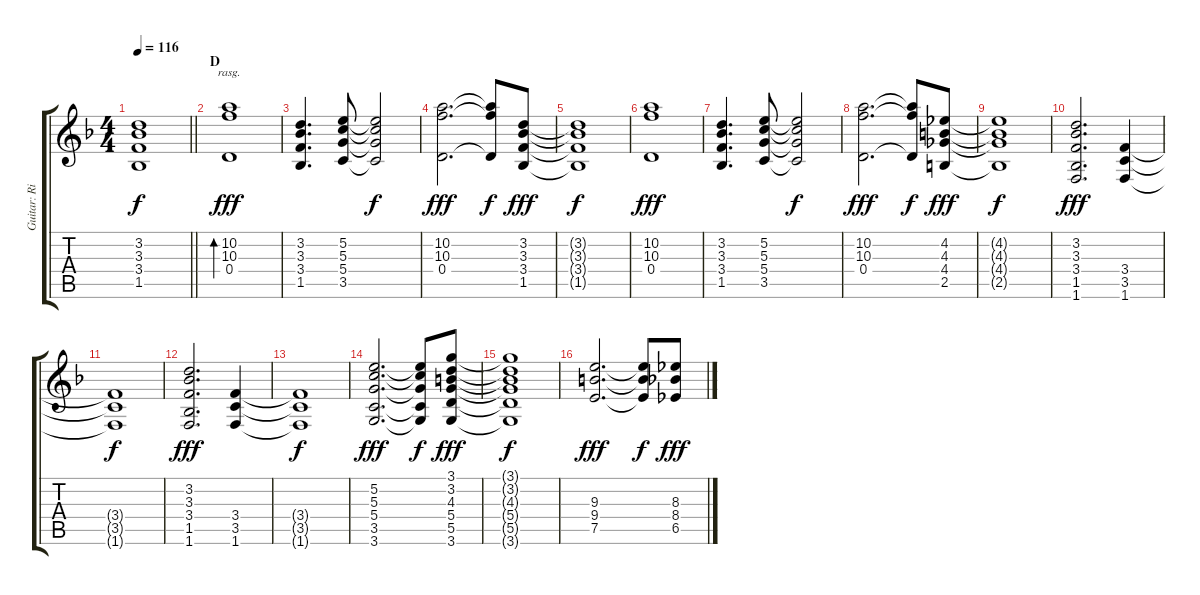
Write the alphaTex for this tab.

\track ("Guitar: Rik" "Guitar: Ri") {instrument electricguitarclean}
\staff {score tabs}
\tuning (E4 B3 G3 D3 A2 E2) {hide}
\ts (4 4)
\tempo 116
\clef g2
\barLineRight lightlight
\ks f
(3.2{t} 3.3{t} 3.4{t} 1.5{t}).1{dy f} |
\section ("" "D")
(10.2 10.3 0.4).1{bd 120 rasg ii dy fff instrument electricguitarclean} |
(3.2 3.3 3.4 1.5).4{d} (5.2 5.3 5.4 3.5).8 (5.2{t} 5.3{t} 5.4{t} 3.5{t}).2{dy f} |
(10.2 10.3 0.4).2{d dy fff} (10.2{t} 10.3{t} 0.4{t}).8{dy f} (3.2 3.3 3.4 1.5).8{dy fff} |
(3.2{t} 3.3{t} 3.4{t} 1.5{t}).1{dy f} |
(10.2 10.3 0.4).1{dy fff} |
(3.2 3.3 3.4 1.5).4{d} (5.2 5.3 5.4 3.5).8 (5.2{t} 5.3{t} 5.4{t} 3.5{t}).2{dy f} |
(10.2 10.3 0.4).2{d dy fff} (10.2{t} 10.3{t} 0.4{t}).8{dy f} (4.2 4.3 4.4 2.5).8{dy fff} |
(4.2{t} 4.3{t} 4.4{t} 2.5{t}).1{dy f} |
(3.2 3.3 3.4 1.5 1.6).2{d dy fff} (3.4 3.5 1.6).4 |
(3.4{t} 3.5{t} 1.6{t}).1{dy f} |
(3.2 3.3 3.4 1.5 1.6).2{d dy fff} (3.4 3.5 1.6).4 |
(3.4{t} 3.5{t} 1.6{t}).1{dy f} |
(5.2 5.3 5.4 3.5 3.6).2{d dy fff} (5.2{t} 5.3{t} 5.4{t} 3.5{t} 3.6{t}).8{dy f} (3.1 3.2 4.3 5.4 5.5 3.6).8{dy fff} |
(3.1{t} 3.2{t} 4.3{t} 5.4{t} 5.5{t} 3.6{t}).1{dy f} |
(9.3 9.4 7.5).2{d dy fff} (9.3{t} 9.4{t} 7.5{t}).8{dy f} (8.3 8.4 6.5).8{dy fff}
